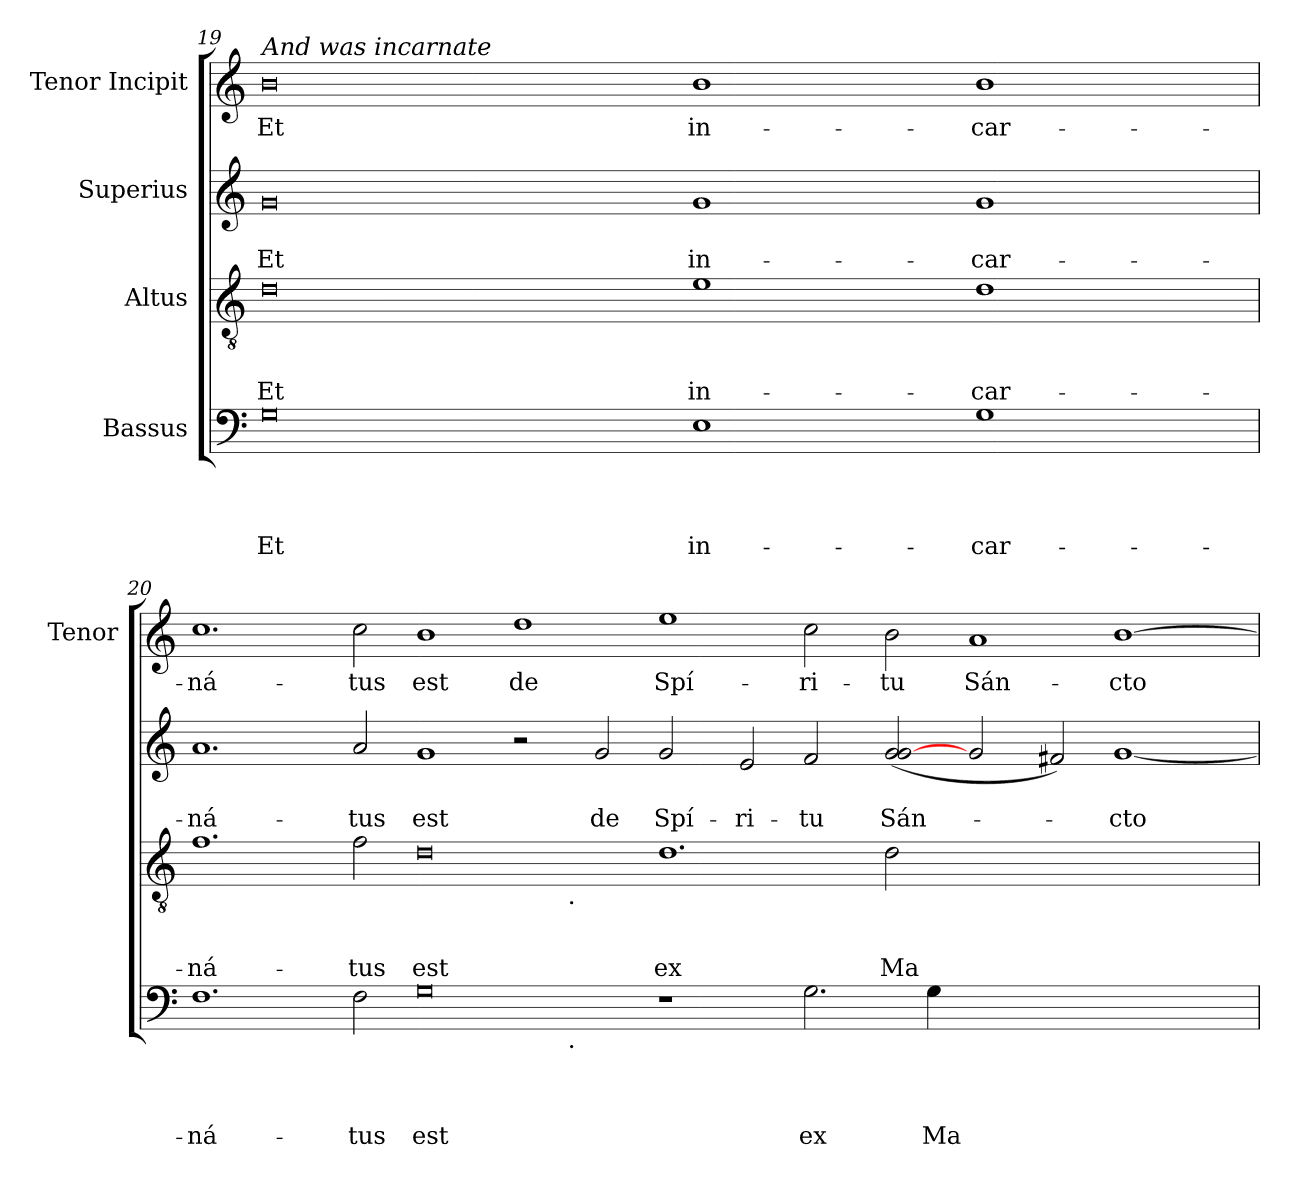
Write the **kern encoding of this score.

**kern	**text	**text	**text	**text	**kern	**text	**text	**text	**kern	**text	**text	**kern	**text
*part4	*part4	*part4	*part4	*part4	*part3	*part3	*part3	*part3	*part2	*part2	*part2	*part1	*part1
*staff4	*staff4	*staff4	*staff4	*staff4	*staff3	*staff3	*staff3	*staff3	*staff2	*staff2	*staff2	*staff1	*staff1
*I"Bassus	*	*	*	*	*I"Altus	*	*	*	*I"Superius	*	*	*I"Tenor Incipit	*
*	*	*	*	*	*	*	*	*	*	*	*	*I'Tenor	*
*clefF4	*	*	*	*	*clefGv2	*	*	*	*clefG2	*	*	*clefG2	*
*k[]	*	*	*	*	*k[]	*	*	*	*k[]	*	*	*k[]	*
*C:	*	*	*	*	*C:	*	*	*	*C:	*	*	*C:	*
=19	=19	=19	=19	=19	=19	=19	=19	=19	=19	=19	=19	=19	=19
!	!	!	!	!	!	!	!	!	!	!	!	!LO:TX:a:i:t=And was incarnate	!
!	!	!	!	!LO:LY:b	!	!	!	!LO:LY:b	!	!	!LO:LY:b	!	!LO:LY:b
0G	.	.	.	Et	0d	.	.	Et	0g	.	Et	0b	Et
!	!	!	!	!LO:LY:b	!	!	!	!LO:LY:b	!	!	!LO:LY:b	!	!LO:LY:b
1E	.	.	.	in-	1e	.	.	in-	1g	.	in-	1b	in-
!	!	!	!	!LO:LY:b	!	!	!	!LO:LY:b	!	!	!LO:LY:b	!	!LO:LY:b
1G	.	.	.	-car-	1d	.	.	-car-	1g	.	-car-	1b	-car-
!!LO:PB:g=z
=20	=20	=20	=20	=20	=20	=20	=20	=20	=20	=20	=20	=20	=20
!	!	!	!	!LO:LY:b	!	!	!	!LO:LY:b	!	!	!LO:LY:b	!	!LO:LY:b
*^	*	*	*	*	*^	*	*	*	*	*	*	*	*
1.F	1ryy	.	.	.	-ná-	1.f	1ryy	.	.	-ná-	1.a	.	-ná-	1.cc	-ná-
.	1ryy	.	.	.	.	.	1ryy	.	.	.	.	.	.	.	.
!	!	!	!	!	!LO:LY:b	!	!	!	!	!LO:LY:b	!	!	!LO:LY:b	!	!LO:LY:b
2F\	.	.	.	.	-tus	2f\	.	.	.	-tus	2a/	.	-tus	2cc\	-tus
!	!	!	!	!	!LO:LY:b	!	!	!	!	!LO:LY:b	!	!	!LO:LY:b	!	!LO:LY:b
0G	1ryy	.	.	.	est	0d	1ryy	.	.	est	1g	.	est	1b	est
!	!	!	!	!	!	!	!	!	!	!	!	!	!	!	!LO:LY:b
.	4.ryy	.	.	.	.	.	4.ryy	.	.	.	2r	.	.	1dd	de
!	!	!	!	!	!	!	!LO:TX:b:t=.	!	!	!	!	!	!	!	!
!	!LO:TX:b:t=.	!	!	!	!	!	!	!	!	!	!	!	!	!	!
.	1ryy	.	.	.	.	.	1ryy	.	.	.	.	.	.	.	.
!	!	!	!	!	!	!	!	!	!	!	!	!	!LO:LY:b	!	!
.	.	.	.	.	.	.	.	.	.	.	2g/	.	de	.	.
!	!	!	!	!	!	!	!	!	!	!LO:LY:b	!	!	!LO:LY:b	!	!LO:LY:b
1r	.	.	.	.	.	1.d	.	.	.	ex	2g/	.	Spí-	1ee	Spí-
.	1ryy	.	.	.	.	.	1ryy	.	.	.	.	.	.	.	.
!	!	!	!	!	!	!	!	!	!	!	!	!	!LO:LY:b	!	!
.	.	.	.	.	.	.	.	.	.	.	2e/	.	-ri-	.	.
!	!	!	!	!	!LO:LY:b	!	!	!	!	!	!	!	!LO:LY:b	!	!LO:LY:b
2.G\	.	.	.	.	ex	.	.	.	.	.	2f/	.	-tu	2cc\	-ri-
.	1ryy	.	.	.	.	.	1ryy	.	.	.	.	.	.	.	.
!	!	!	!	!	!	!	!	!	!	!LO:LY:b	!	!	!LO:LY:b	!	!LO:LY:b
.	.	.	.	.	.	2d\	.	.	.	Ma-	(<2g/ [<2g/	.	Sán-	2b\	-tu
!	!	!	!	!	!LO:LY:b	!	!	!	!	!	!	!	!	!	!
4G\	.	.	.	.	Ma-	.	.	.	.	.	.	.	.	.	.
!	!	!	!	!	!	!	!	!	!	!	!	!	!	!	!LO:LY:b
0ryy	.	.	.	.	.	0ryy	.	.	.	.	2g/	.	.	1a	Sán-
.	1ryy	.	.	.	.	.	1ryy	.	.	.	.	.	.	.	.
.	.	.	.	.	.	.	.	.	.	.	2f#X/)	.	.	.	.
!	!	!	!	!	!	!	!	!	!	!	!	!	!LO:LY:b	!	!LO:LY:b
.	.	.	.	.	.	.	.	.	.	.	[>1g	.	-cto	[>1b	-cto
.	2ryy	.	.	.	.	.	2ryy	.	.	.	.	.	.	.	.
.	8ryy	.	.	.	.	.	8ryy	.	.	.	.	.	.	.	.
*v	*v	*	*	*	*	*	*	*	*	*	*	*	*	*	*
*	*	*	*	*	*v	*v	*	*	*	*	*	*	*	*
=	=	=	=	=	=	=	=	=	=	=	=	=	=
*-	*-	*-	*-	*-	*-	*-	*-	*-	*-	*-	*-	*-	*-
